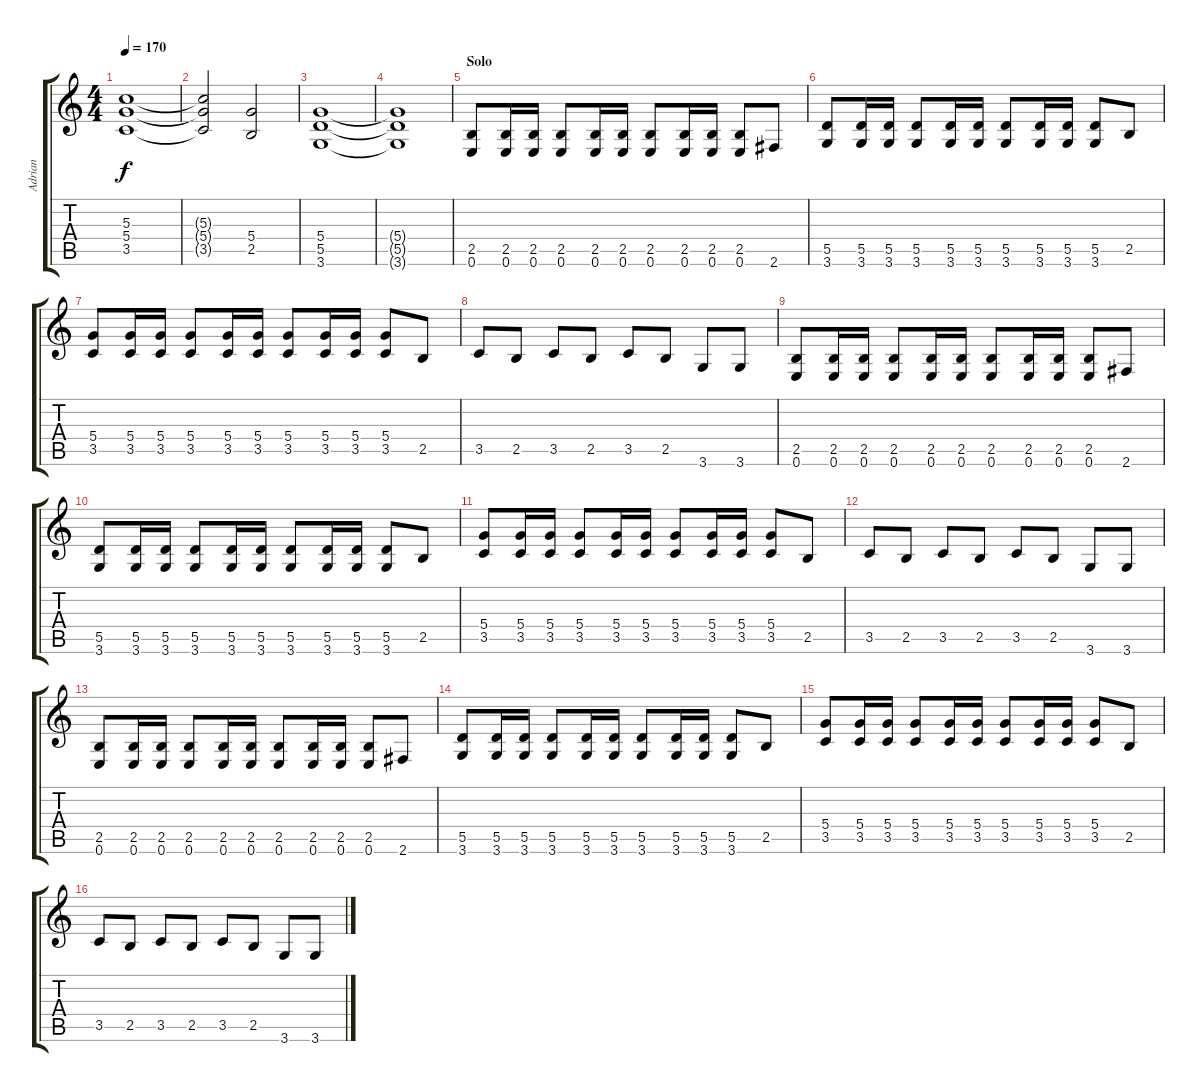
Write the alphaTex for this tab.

\track ("Adrian" "Adrian") {instrument distortionguitar}
\staff {score tabs}
\tuning (E4 B3 G3 D3 A2 E2) {hide}
\ts (4 4)
\tempo 170
\clef g2
\ks c
(5.3 5.4 3.5).1{dy f} |
(5.3{t} 5.4{t} 3.5{t}).2 (5.4 2.5).2 |
(5.4 5.5 3.6).1 |
(5.4{t} 5.5{t} 3.6{t}).1 |
\section ("" "Solo")
(2.5 0.6).8 (2.5 0.6).16 (2.5 0.6).16 (2.5 0.6).8 (2.5 0.6).16 (2.5 0.6).16 (2.5 0.6).8 (2.5 0.6).16 (2.5 0.6).16 (2.5 0.6).8 2.6.8 |
(5.5 3.6).8 (5.5 3.6).16 (5.5 3.6).16 (5.5 3.6).8 (5.5 3.6).16 (5.5 3.6).16 (5.5 3.6).8 (5.5 3.6).16 (5.5 3.6).16 (5.5 3.6).8 2.5.8 |
(5.4 3.5).8 (5.4 3.5).16 (5.4 3.5).16 (5.4 3.5).8 (5.4 3.5).16 (5.4 3.5).16 (5.4 3.5).8 (5.4 3.5).16 (5.4 3.5).16 (5.4 3.5).8 2.5.8 |
3.5.8 2.5.8 3.5.8 2.5.8 3.5.8 2.5.8 3.6.8 3.6.8 |
(2.5 0.6).8 (2.5 0.6).16 (2.5 0.6).16 (2.5 0.6).8 (2.5 0.6).16 (2.5 0.6).16 (2.5 0.6).8 (2.5 0.6).16 (2.5 0.6).16 (2.5 0.6).8 2.6.8 |
(5.5 3.6).8 (5.5 3.6).16 (5.5 3.6).16 (5.5 3.6).8 (5.5 3.6).16 (5.5 3.6).16 (5.5 3.6).8 (5.5 3.6).16 (5.5 3.6).16 (5.5 3.6).8 2.5.8 |
(5.4 3.5).8 (5.4 3.5).16 (5.4 3.5).16 (5.4 3.5).8 (5.4 3.5).16 (5.4 3.5).16 (5.4 3.5).8 (5.4 3.5).16 (5.4 3.5).16 (5.4 3.5).8 2.5.8 |
3.5.8 2.5.8 3.5.8 2.5.8 3.5.8 2.5.8 3.6.8 3.6.8 |
(2.5 0.6).8 (2.5 0.6).16 (2.5 0.6).16 (2.5 0.6).8 (2.5 0.6).16 (2.5 0.6).16 (2.5 0.6).8 (2.5 0.6).16 (2.5 0.6).16 (2.5 0.6).8 2.6.8 |
(5.5 3.6).8 (5.5 3.6).16 (5.5 3.6).16 (5.5 3.6).8 (5.5 3.6).16 (5.5 3.6).16 (5.5 3.6).8 (5.5 3.6).16 (5.5 3.6).16 (5.5 3.6).8 2.5.8 |
(5.4 3.5).8 (5.4 3.5).16 (5.4 3.5).16 (5.4 3.5).8 (5.4 3.5).16 (5.4 3.5).16 (5.4 3.5).8 (5.4 3.5).16 (5.4 3.5).16 (5.4 3.5).8 2.5.8 |
3.5.8 2.5.8 3.5.8 2.5.8 3.5.8 2.5.8 3.6.8 3.6.8
